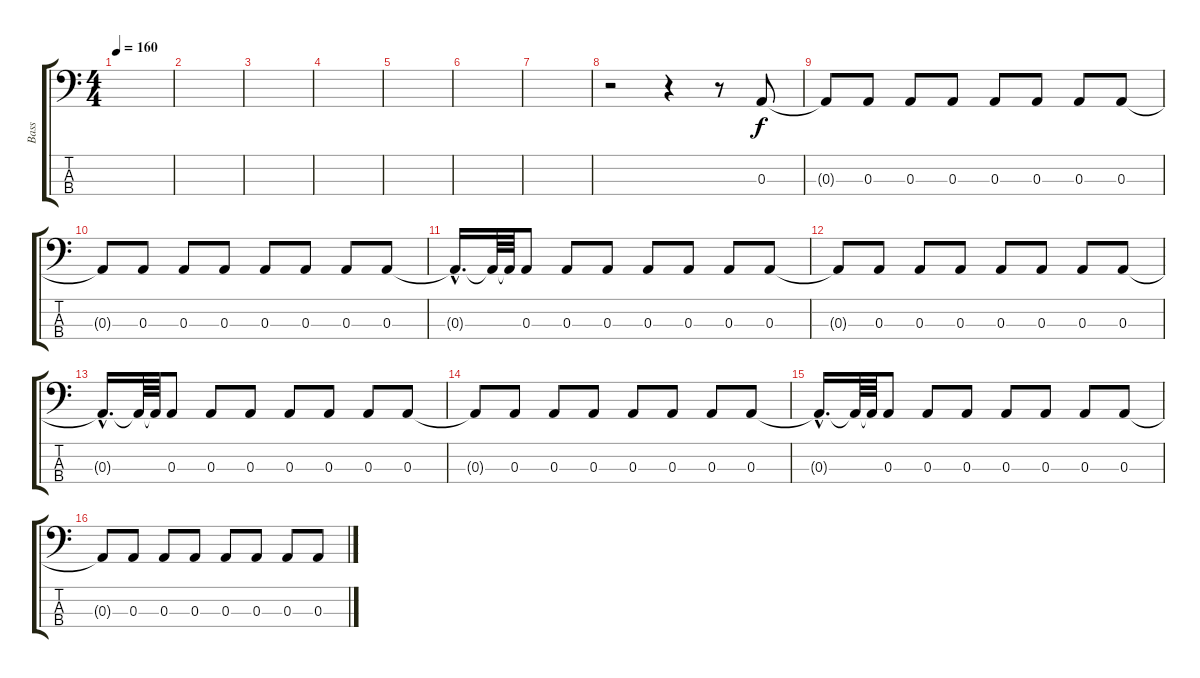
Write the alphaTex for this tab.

\track ("Bass" "Bass") {instrument electricbasspick}
\staff {score tabs}
\tuning (G2 D2 A1 E1) {hide}
\ts (4 4)
\tempo 160
\clef f4
\ks c
|
|
|
|
|
|
|
r.2 r.4 r.8 0.3.8 |
0.3{t}.8 0.3.8 0.3.8 0.3.8 0.3.8 0.3.8 0.3.8 0.3.8 |
0.3{t}.8 0.3.8 0.3.8 0.3.8 0.3.8 0.3.8 0.3.8 0.3.8 |
0.3{hac t}.16{d} 0.3{t}.64 0.3{t}.64 0.3.8 0.3.8 0.3.8 0.3.8 0.3.8 0.3.8 0.3.8 |
0.3{t}.8 0.3.8 0.3.8 0.3.8 0.3.8 0.3.8 0.3.8 0.3.8 |
0.3{hac t}.16{d} 0.3{t}.64 0.3{t}.64 0.3.8 0.3.8 0.3.8 0.3.8 0.3.8 0.3.8 0.3.8 |
0.3{t}.8 0.3.8 0.3.8 0.3.8 0.3.8 0.3.8 0.3.8 0.3.8 |
0.3{hac t}.16{d} 0.3{t}.64 0.3{t}.64 0.3.8 0.3.8 0.3.8 0.3.8 0.3.8 0.3.8 0.3.8 |
0.3{t}.8 0.3.8 0.3.8 0.3.8 0.3.8 0.3.8 0.3.8 0.3.8
